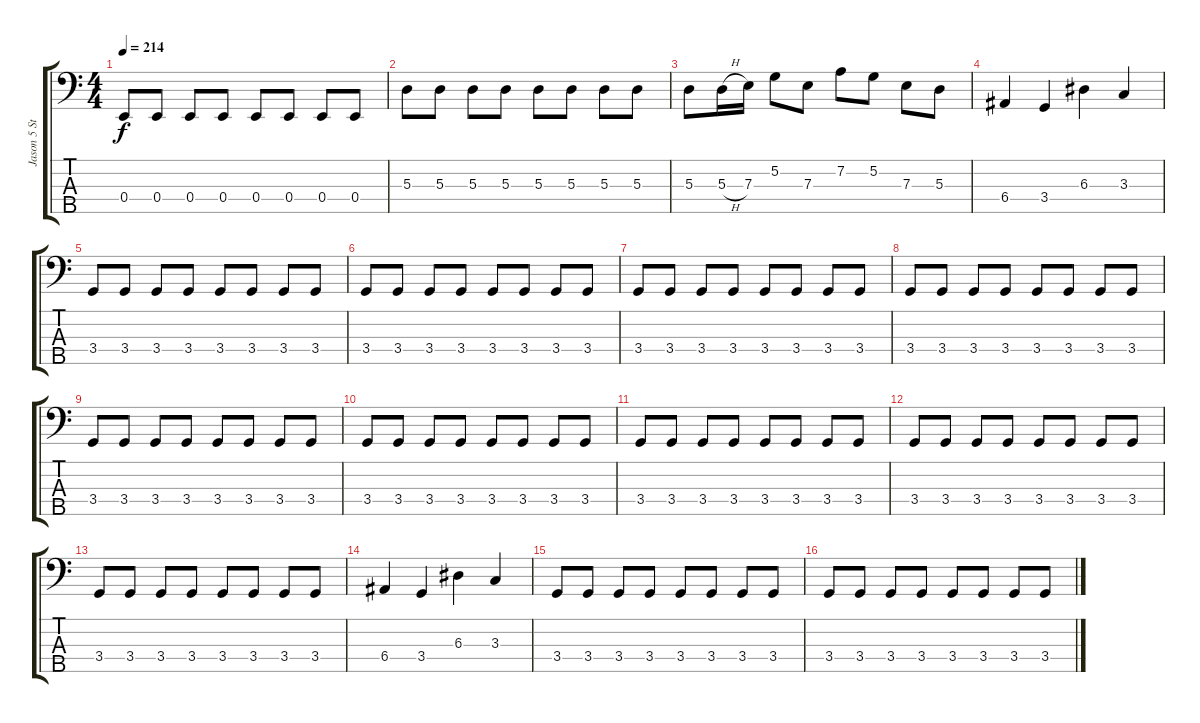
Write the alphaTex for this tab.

\track ("Jason 5 String" "Jason 5 St") {instrument electricbassfinger}
\staff {score tabs}
\tuning (G2 D2 A1 E1 B0) {hide}
\ts (4 4)
\tempo 214
\clef f4
\ks c
0.4.8{dy f} 0.4.8 0.4.8 0.4.8 0.4.8 0.4.8 0.4.8 0.4.8 |
5.3.8 5.3.8 5.3.8 5.3.8 5.3.8 5.3.8 5.3.8 5.3.8 |
5.3.8 5.3{h}.16 7.3.16 5.2.8 7.3.8 7.2.8 5.2.8 7.3.8 5.3.8 |
6.4.4 3.4.4 6.3.4 3.3.4 |
3.4.8 3.4.8 3.4.8 3.4.8 3.4.8 3.4.8 3.4.8 3.4.8 |
3.4.8 3.4.8 3.4.8 3.4.8 3.4.8 3.4.8 3.4.8 3.4.8 |
3.4.8 3.4.8 3.4.8 3.4.8 3.4.8 3.4.8 3.4.8 3.4.8 |
3.4.8 3.4.8 3.4.8 3.4.8 3.4.8 3.4.8 3.4.8 3.4.8 |
3.4.8 3.4.8 3.4.8 3.4.8 3.4.8 3.4.8 3.4.8 3.4.8 |
3.4.8 3.4.8 3.4.8 3.4.8 3.4.8 3.4.8 3.4.8 3.4.8 |
3.4.8 3.4.8 3.4.8 3.4.8 3.4.8 3.4.8 3.4.8 3.4.8 |
3.4.8 3.4.8 3.4.8 3.4.8 3.4.8 3.4.8 3.4.8 3.4.8 |
3.4.8 3.4.8 3.4.8 3.4.8 3.4.8 3.4.8 3.4.8 3.4.8 |
6.4.4 3.4.4 6.3.4 3.3.4 |
3.4.8 3.4.8 3.4.8 3.4.8 3.4.8 3.4.8 3.4.8 3.4.8 |
3.4.8 3.4.8 3.4.8 3.4.8 3.4.8 3.4.8 3.4.8 3.4.8
